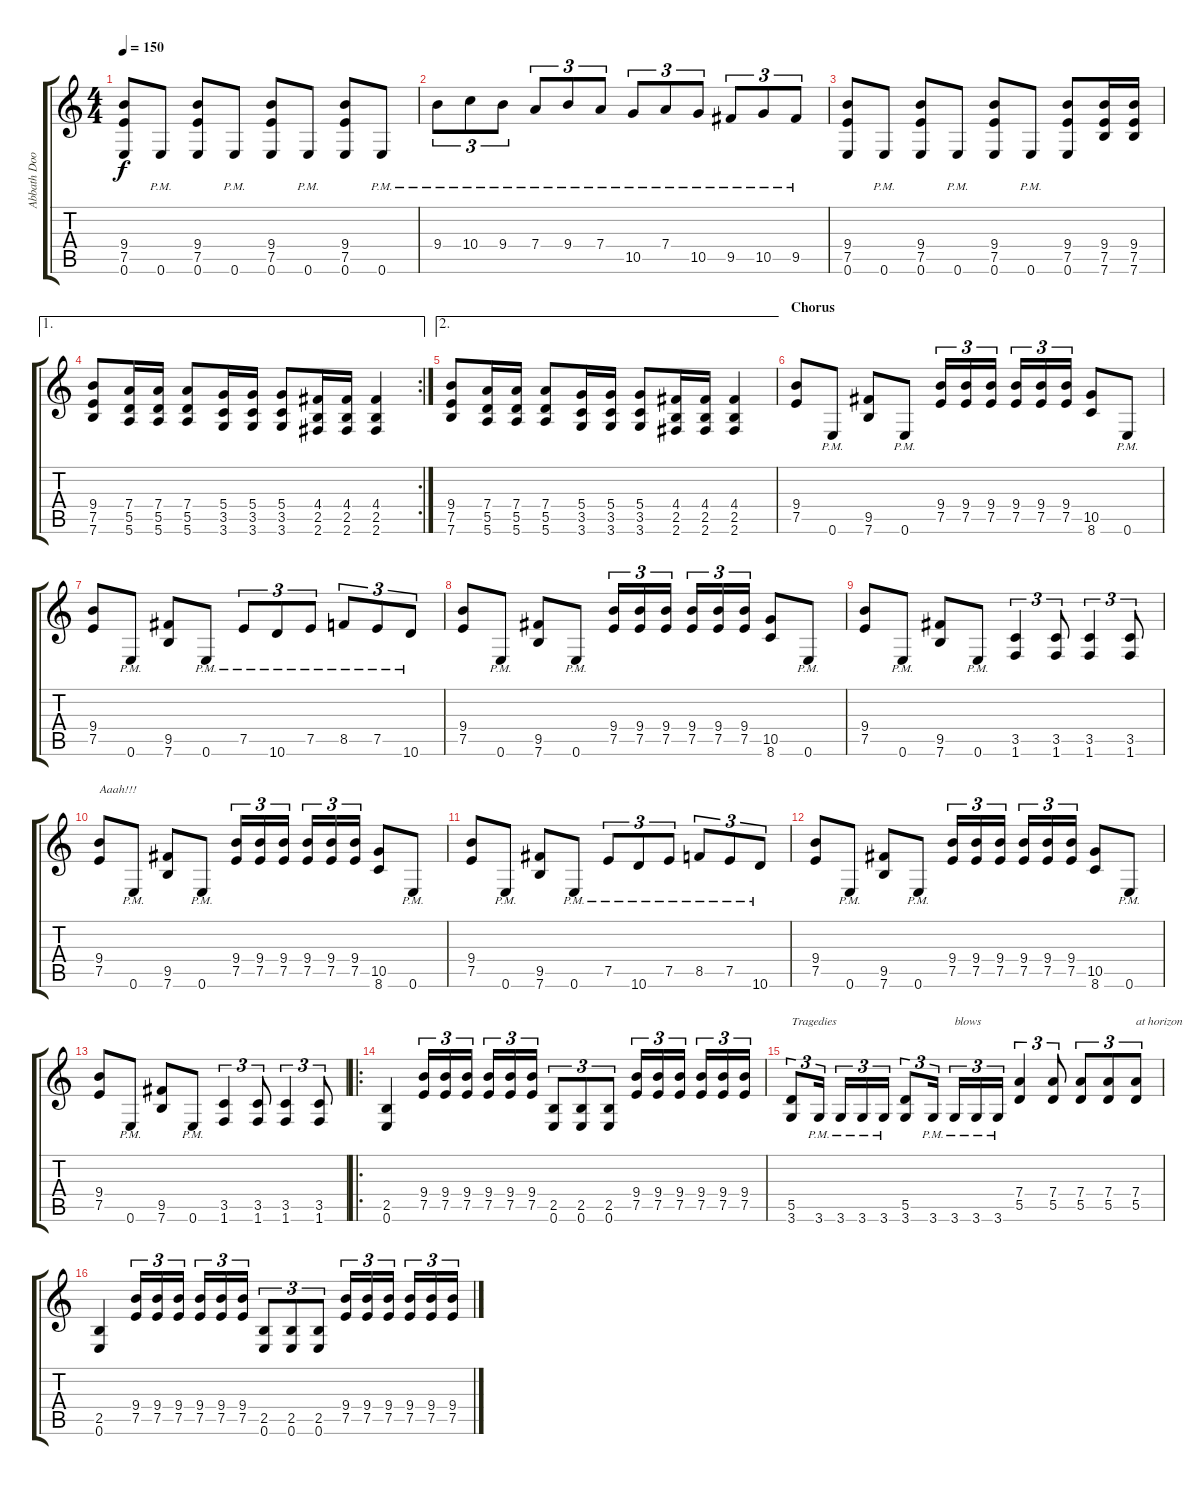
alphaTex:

\track ("Abbath Doom Occulta (Guitar)" "Abbath Doo") {instrument distortionguitar}
\staff {score tabs}
\tuning (E4 B3 G3 D3 A2 E2) {hide}
\ts (4 4)
\tempo 150
\clef g2
\ks c
(9.4 7.5 0.6).8{dy f instrument distortionguitar} 0.6{pm}.8 (9.4 7.5 0.6).8 0.6{pm}.8 (9.4 7.5 0.6).8 0.6{pm}.8 (9.4 7.5 0.6).8 0.6{pm}.8 |
9.4{pm}.8{tu (3 2)} 10.4{pm}.8{tu (3 2)} 9.4{pm}.8{tu (3 2)} 7.4{pm}.8{tu (3 2)} 9.4{pm}.8{tu (3 2)} 7.4{pm}.8{tu (3 2)} 10.5{pm}.8{tu (3 2)} 7.4{pm}.8{tu (3 2)} 10.5{pm}.8{tu (3 2)} 9.5{pm}.8{tu (3 2)} 10.5{pm}.8{tu (3 2)} 9.5{pm}.8{tu (3 2)} |
(9.4 7.5 0.6).8 0.6{pm}.8 (9.4 7.5 0.6).8 0.6{pm}.8 (9.4 7.5 0.6).8 0.6{pm}.8 (9.4 7.5 0.6).8 (9.4 7.5 7.6).16 (9.4 7.5 7.6).16 |
\ae 1
\rc 2
(9.4 7.5 7.6).8 (7.4 5.5 5.6).16 (7.4 5.5 5.6).16 (7.4 5.5 5.6).8 (5.4 3.5 3.6).16 (5.4 3.5 3.6).16 (5.4 3.5 3.6).8 (4.4 2.5 2.6).16 (4.4 2.5 2.6).16 (4.4 2.5 2.6).4 |
\ae 2
(9.4 7.5 7.6).8 (7.4 5.5 5.6).16 (7.4 5.5 5.6).16 (7.4 5.5 5.6).8 (5.4 3.5 3.6).16 (5.4 3.5 3.6).16 (5.4 3.5 3.6).8 (4.4 2.5 2.6).16 (4.4 2.5 2.6).16 (4.4 2.5 2.6).4 |
\section ("" "Chorus")
(9.4 7.5).8 0.6{pm}.8 (9.5 7.6).8 0.6{pm}.8 (9.4 7.5).16{tu (3 2)} (9.4 7.5).16{tu (3 2)} (9.4 7.5).16{tu (3 2)} (9.4 7.5).16{tu (3 2)} (9.4 7.5).16{tu (3 2)} (9.4 7.5).16{tu (3 2)} (10.5 8.6).8 0.6{pm}.8 |
(9.4 7.5).8 0.6{pm}.8 (9.5 7.6).8 0.6{pm}.8 7.5{pm}.8{tu (3 2)} 10.6{pm}.8{tu (3 2)} 7.5{pm}.8{tu (3 2)} 8.5{pm}.8{tu (3 2)} 7.5{pm}.8{tu (3 2)} 10.6{pm}.8{tu (3 2)} |
(9.4 7.5).8 0.6{pm}.8 (9.5 7.6).8 0.6{pm}.8 (9.4 7.5).16{tu (3 2)} (9.4 7.5).16{tu (3 2)} (9.4 7.5).16{tu (3 2)} (9.4 7.5).16{tu (3 2)} (9.4 7.5).16{tu (3 2)} (9.4 7.5).16{tu (3 2)} (10.5 8.6).8 0.6{pm}.8 |
(9.4 7.5).8 0.6{pm}.8 (9.5 7.6).8 0.6{pm}.8 (3.5 1.6).4{tu (3 2)} (3.5 1.6).8{tu (3 2)} (3.5 1.6).4{tu (3 2)} (3.5 1.6).8{tu (3 2)} |
(9.4 7.5).8{txt "Aaah!!!"} 0.6{pm}.8 (9.5 7.6).8 0.6{pm}.8 (9.4 7.5).16{tu (3 2)} (9.4 7.5).16{tu (3 2)} (9.4 7.5).16{tu (3 2)} (9.4 7.5).16{tu (3 2)} (9.4 7.5).16{tu (3 2)} (9.4 7.5).16{tu (3 2)} (10.5 8.6).8 0.6{pm}.8 |
(9.4 7.5).8 0.6{pm}.8 (9.5 7.6).8 0.6{pm}.8 7.5{pm}.8{tu (3 2)} 10.6{pm}.8{tu (3 2)} 7.5{pm}.8{tu (3 2)} 8.5{pm}.8{tu (3 2)} 7.5{pm}.8{tu (3 2)} 10.6{pm}.8{tu (3 2)} |
(9.4 7.5).8 0.6{pm}.8 (9.5 7.6).8 0.6{pm}.8 (9.4 7.5).16{tu (3 2)} (9.4 7.5).16{tu (3 2)} (9.4 7.5).16{tu (3 2)} (9.4 7.5).16{tu (3 2)} (9.4 7.5).16{tu (3 2)} (9.4 7.5).16{tu (3 2)} (10.5 8.6).8 0.6{pm}.8 |
(9.4 7.5).8 0.6{pm}.8 (9.5 7.6).8 0.6{pm}.8 (3.5 1.6).4{tu (3 2)} (3.5 1.6).8{tu (3 2)} (3.5 1.6).4{tu (3 2)} (3.5 1.6).8{tu (3 2)} |
\ro
(2.5 0.6).4 (9.4 7.5).16{tu (3 2)} (9.4 7.5).16{tu (3 2)} (9.4 7.5).16{tu (3 2)} (9.4 7.5).16{tu (3 2)} (9.4 7.5).16{tu (3 2)} (9.4 7.5).16{tu (3 2)} (2.5 0.6).8{tu (3 2)} (2.5 0.6).8{tu (3 2)} (2.5 0.6).8{tu (3 2)} (9.4 7.5).16{tu (3 2)} (9.4 7.5).16{tu (3 2)} (9.4 7.5).16{tu (3 2)} (9.4 7.5).16{tu (3 2)} (9.4 7.5).16{tu (3 2)} (9.4 7.5).16{tu (3 2)} |
(5.5 3.6).8{tu (3 2) txt "Tragedies "} 3.6{pm}.16{tu (3 2)} 3.6{pm}.16{tu (3 2)} 3.6{pm}.16{tu (3 2)} 3.6{pm}.16{tu (3 2)} (5.5 3.6).8{tu (3 2)} 3.6{pm}.16{tu (3 2)} 3.6{pm}.16{tu (3 2) txt "blows "} 3.6{pm}.16{tu (3 2)} 3.6{pm}.16{tu (3 2)} (7.4 5.5).4{tu (3 2)} (7.4 5.5).8{tu (3 2)} (7.4 5.5).8{tu (3 2)} (7.4 5.5).8{tu (3 2)} (7.4 5.5).8{tu (3 2) txt "at horizon "} |
(2.5 0.6).4 (9.4 7.5).16{tu (3 2)} (9.4 7.5).16{tu (3 2)} (9.4 7.5).16{tu (3 2)} (9.4 7.5).16{tu (3 2)} (9.4 7.5).16{tu (3 2)} (9.4 7.5).16{tu (3 2)} (2.5 0.6).8{tu (3 2)} (2.5 0.6).8{tu (3 2)} (2.5 0.6).8{tu (3 2)} (9.4 7.5).16{tu (3 2)} (9.4 7.5).16{tu (3 2)} (9.4 7.5).16{tu (3 2)} (9.4 7.5).16{tu (3 2)} (9.4 7.5).16{tu (3 2)} (9.4 7.5).16{tu (3 2)}
